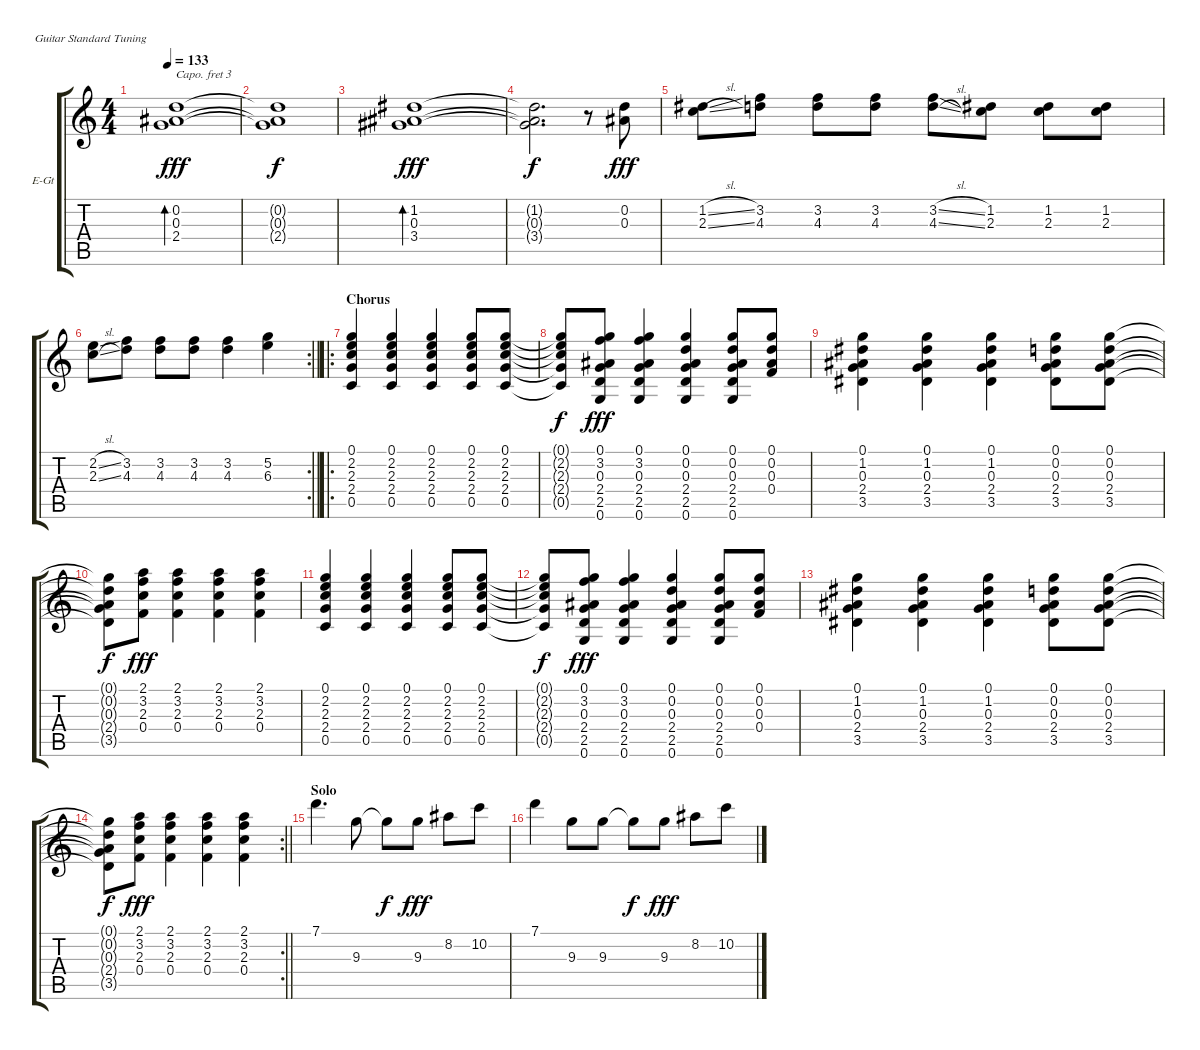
\bracketExtendMode groupsimilarinstruments
\firstSystemTrackNameOrientation horizontal
\otherSystemsTrackNameOrientation horizontal
\track ("Johnny Marr" "E-Gt") {instrument electricguitarjazz}
\staff {score tabs}
\capo 3
\tuning (E4 B3 G3 D3 A2 E2)
\ts (4 4)
\tempo 133
\clef g2
\ks c
(0.2 0.3 2.4).1{bd 480 dy fff} |
(0.2{t} 0.3{t} 2.4{t}).1{dy f} |
(1.2 0.3 3.4).1{bd 480 dy fff} |
(1.2{t} 0.3{t} 3.4{t}).2{d dy f} r.8 (0.2 0.3).8{dy fff} |
(1.2{sl} 2.3{sl}).8 (3.2 4.3).8 (3.2 4.3).8 (3.2 4.3).8 (3.2{sl} 4.3{sl}).8 (1.2 2.3).8 (1.2 2.3).8 (1.2 2.3).8 |
\rc 2
\barLineRight lightlight
(2.2{sl} 2.3{sl}).8 (3.2 4.3).8 (3.2 4.3).8 (3.2 4.3).8 (3.2 4.3).4 (5.2 6.3).4 |
\ro
\section ("" "Chorus")
(0.1 2.2 2.3 2.4 0.5).4 (0.1 2.2 2.3 2.4 0.5).4 (0.1 2.2 2.3 2.4 0.5).4 (0.1 2.2 2.3 2.4 0.5).8 (0.1 2.2 2.3 2.4 0.5).8 |
(0.1{t} 2.2{t} 2.3{t} 2.4{t} 0.5{t}).8{dy f} (0.1 3.2 0.3 2.4 2.5 0.6).8{dy fff} (0.1 3.2 0.3 2.4 2.5 0.6).4 (0.1 0.2 0.3 2.4 2.5 0.6).4 (0.1 0.2 0.3 2.4 2.5 0.6).8 (0.1 0.2 0.3 0.4).8 |
(0.1 1.2 0.3 2.4 3.5).4 (0.1 1.2 0.3 2.4 3.5).4 (0.1 1.2 0.3 2.4 3.5).4 (0.1 0.2 0.3 2.4 3.5).8 (0.1 0.2 0.3 2.4 3.5).8 |
(0.1{t} 0.2{t} 0.3{t} 2.4{t} 3.5{t}).8{dy f} (2.1 3.2 2.3 0.4).8{dy fff} (2.1 3.2 2.3 0.4).4 (2.1 3.2 2.3 0.4).4 (2.1 3.2 2.3 0.4).4 |
(0.1 2.2 2.3 2.4 0.5).4 (0.1 2.2 2.3 2.4 0.5).4 (0.1 2.2 2.3 2.4 0.5).4 (0.1 2.2 2.3 2.4 0.5).8 (0.1 2.2 2.3 2.4 0.5).8 |
(0.1{t} 2.2{t} 2.3{t} 2.4{t} 0.5{t}).8{dy f} (0.1 3.2 0.3 2.4 2.5 0.6).8{dy fff} (0.1 3.2 0.3 2.4 2.5 0.6).4 (0.1 0.2 0.3 2.4 2.5 0.6).4 (0.1 0.2 0.3 2.4 2.5 0.6).8 (0.1 0.2 0.3 0.4).8 |
(0.1 1.2 0.3 2.4 3.5).4 (0.1 1.2 0.3 2.4 3.5).4 (0.1 1.2 0.3 2.4 3.5).4 (0.1 0.2 0.3 2.4 3.5).8 (0.1 0.2 0.3 2.4 3.5).8 |
\rc 2
\barLineRight lightlight
(0.1{t} 0.2{t} 0.3{t} 2.4{t} 3.5{t}).8{dy f} (2.1 3.2 2.3 0.4).8{dy fff} (2.1 3.2 2.3 0.4).4 (2.1 3.2 2.3 0.4).4 (2.1 3.2 2.3 0.4).4 |
\section ("" "Solo")
7.1.4{d} 9.3.8 9.3{t}.8{dy f} 9.3.8{dy fff} 8.2.8 10.2.8 |
7.1.4 9.3.8 9.3.8 9.3{t}.8{dy f} 9.3.8{dy fff} 8.2.8 10.2.8
